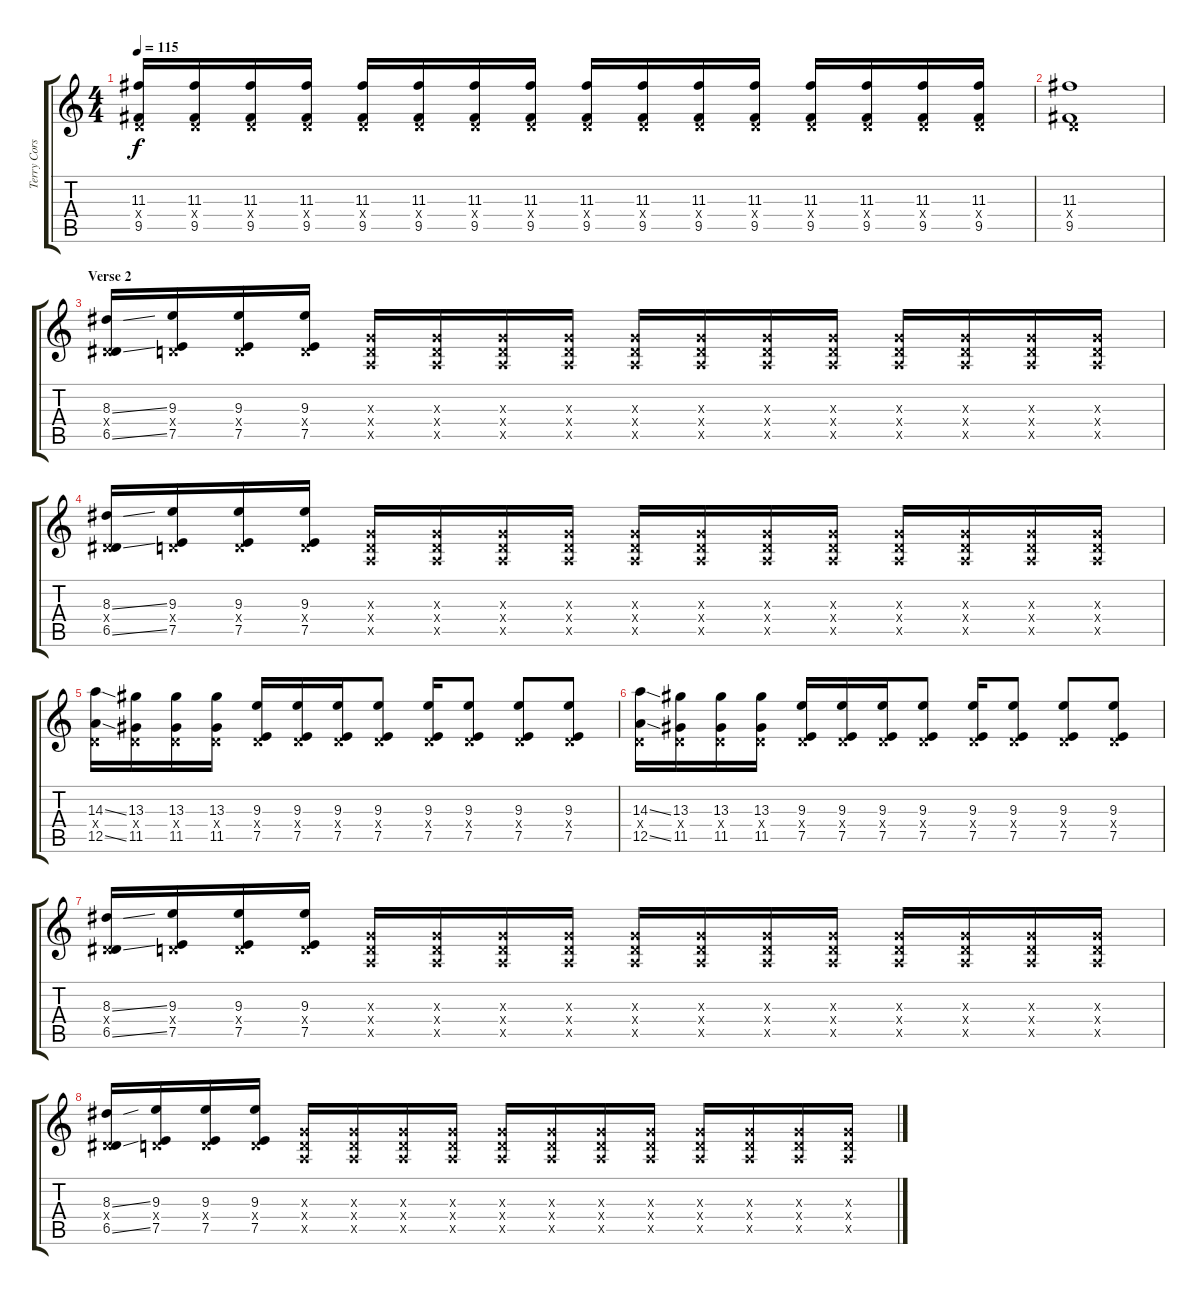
\track ("Terry Corso" "Terry Cors") {instrument overdrivenguitar}
\staff {score tabs}
\tuning (E4 B3 G3 D3 A2 E2) {hide}
\ts (4 4)
\tempo 115
\clef g2
\ks c
(11.3 0.4{x} 9.5).16{dy f} (11.3 0.4{x} 9.5).16 (11.3 0.4{x} 9.5).16 (11.3 0.4{x} 9.5).16 (11.3 0.4{x} 9.5).16 (11.3 0.4{x} 9.5).16 (11.3 0.4{x} 9.5).16 (11.3 0.4{x} 9.5).16 (11.3 0.4{x} 9.5).16 (11.3 0.4{x} 9.5).16 (11.3 0.4{x} 9.5).16 (11.3 0.4{x} 9.5).16 (11.3 0.4{x} 9.5).16 (11.3 0.4{x} 9.5).16 (11.3 0.4{x} 9.5).16 (11.3 0.4{x} 9.5).16 |
(11.3 0.4{x} 9.5).1 |
\section ("" "Verse 2")
(8.3{ss} 0.4{x} 6.5{ss}).16 (9.3 0.4{x} 7.5).16 (9.3 0.4{x} 7.5).16 (9.3 0.4{x} 7.5).16 (0.3{x} 0.4{x} 0.5{x}).16 (0.3{x} 0.4{x} 0.5{x}).16 (0.3{x} 0.4{x} 0.5{x}).16 (0.3{x} 0.4{x} 0.5{x}).16 (0.3{x} 0.4{x} 0.5{x}).16 (0.3{x} 0.4{x} 0.5{x}).16 (0.3{x} 0.4{x} 0.5{x}).16 (0.3{x} 0.4{x} 0.5{x}).16 (0.3{x} 0.4{x} 0.5{x}).16 (0.3{x} 0.4{x} 0.5{x}).16 (0.3{x} 0.4{x} 0.5{x}).16 (0.3{x} 0.4{x} 0.5{x}).16 |
(8.3{ss} 0.4{x} 6.5{ss}).16 (9.3 0.4{x} 7.5).16 (9.3 0.4{x} 7.5).16 (9.3 0.4{x} 7.5).16 (0.3{x} 0.4{x} 0.5{x}).16 (0.3{x} 0.4{x} 0.5{x}).16 (0.3{x} 0.4{x} 0.5{x}).16 (0.3{x} 0.4{x} 0.5{x}).16 (0.3{x} 0.4{x} 0.5{x}).16 (0.3{x} 0.4{x} 0.5{x}).16 (0.3{x} 0.4{x} 0.5{x}).16 (0.3{x} 0.4{x} 0.5{x}).16 (0.3{x} 0.4{x} 0.5{x}).16 (0.3{x} 0.4{x} 0.5{x}).16 (0.3{x} 0.4{x} 0.5{x}).16 (0.3{x} 0.4{x} 0.5{x}).16 |
(14.3{ss} 0.4{x} 12.5{ss}).16 (13.3 0.4{x} 11.5).16 (13.3 0.4{x} 11.5).16 (13.3 0.4{x} 11.5).16 (9.3 0.4{x} 7.5).16 (9.3 0.4{x} 7.5).16 (9.3 0.4{x} 7.5).16 (9.3 0.4{x} 7.5).8 (9.3 0.4{x} 7.5).16 (9.3 0.4{x} 7.5).8 (9.3 0.4{x} 7.5).8 (9.3 0.4{x} 7.5).8 |
(14.3{ss} 0.4{x} 12.5{ss}).16 (13.3 0.4{x} 11.5).16 (13.3 0.4{x} 11.5).16 (13.3 0.4{x} 11.5).16 (9.3 0.4{x} 7.5).16 (9.3 0.4{x} 7.5).16 (9.3 0.4{x} 7.5).16 (9.3 0.4{x} 7.5).8 (9.3 0.4{x} 7.5).16 (9.3 0.4{x} 7.5).8 (9.3 0.4{x} 7.5).8 (9.3 0.4{x} 7.5).8 |
(8.3{ss} 0.4{x} 6.5{ss}).16 (9.3 0.4{x} 7.5).16 (9.3 0.4{x} 7.5).16 (9.3 0.4{x} 7.5).16 (0.3{x} 0.4{x} 0.5{x}).16 (0.3{x} 0.4{x} 0.5{x}).16 (0.3{x} 0.4{x} 0.5{x}).16 (0.3{x} 0.4{x} 0.5{x}).16 (0.3{x} 0.4{x} 0.5{x}).16 (0.3{x} 0.4{x} 0.5{x}).16 (0.3{x} 0.4{x} 0.5{x}).16 (0.3{x} 0.4{x} 0.5{x}).16 (0.3{x} 0.4{x} 0.5{x}).16 (0.3{x} 0.4{x} 0.5{x}).16 (0.3{x} 0.4{x} 0.5{x}).16 (0.3{x} 0.4{x} 0.5{x}).16 |
(8.3{ss} 0.4{x} 6.5{ss}).16 (9.3 0.4{x} 7.5).16 (9.3 0.4{x} 7.5).16 (9.3 0.4{x} 7.5).16 (0.3{x} 0.4{x} 0.5{x}).16 (0.3{x} 0.4{x} 0.5{x}).16 (0.3{x} 0.4{x} 0.5{x}).16 (0.3{x} 0.4{x} 0.5{x}).16 (0.3{x} 0.4{x} 0.5{x}).16 (0.3{x} 0.4{x} 0.5{x}).16 (0.3{x} 0.4{x} 0.5{x}).16 (0.3{x} 0.4{x} 0.5{x}).16 (0.3{x} 0.4{x} 0.5{x}).16 (0.3{x} 0.4{x} 0.5{x}).16 (0.3{x} 0.4{x} 0.5{x}).16 (0.3{x} 0.4{x} 0.5{x}).16
